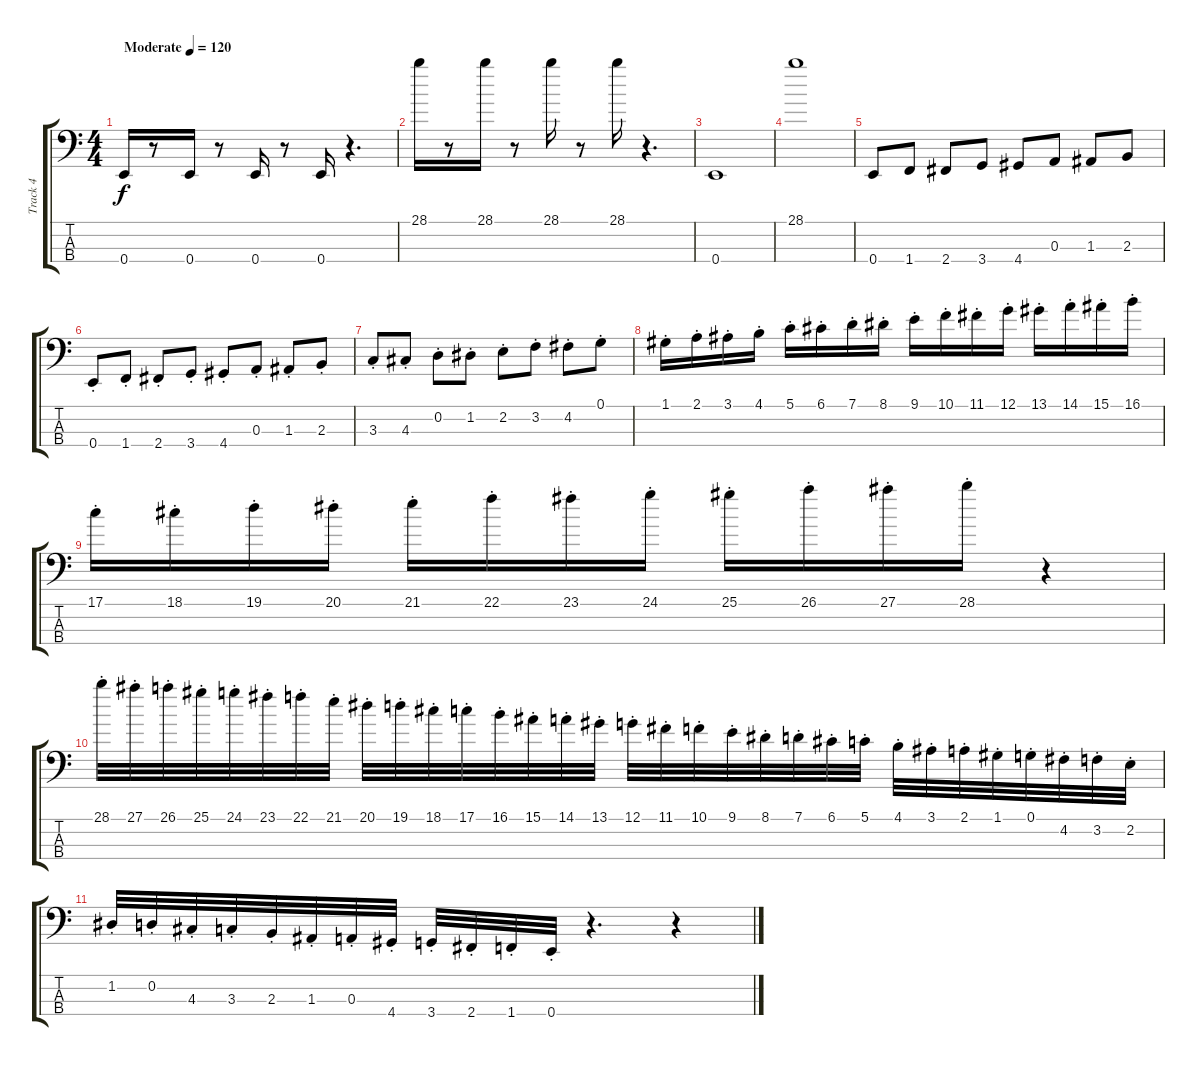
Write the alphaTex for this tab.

\track ("Track 4" "Track 4") {instrument electricbassfinger}
\staff {score tabs}
\tuning (G2 D2 A1 E1) {hide}
\ts (4 4)
\tempo (120 "Moderate")
\clef f4
\ks c
0.4.16{dy f instrument electricbassfinger} r.8 0.4.16 r.8 0.4.16 r.8 0.4.16 r.4{d} |
28.1.16 r.8 28.1.16 r.8 28.1.16 r.8 28.1.16 r.4{d} |
0.4.1 |
28.1.1 |
0.4.8 1.4.8 2.4.8 3.4.8 4.4.8 0.3.8 1.3.8 2.3.8 |
0.4{st}.8 1.4{st}.8 2.4{st}.8 3.4{st}.8 4.4{st}.8 0.3{st}.8 1.3{st}.8 2.3{st}.8 |
3.3{st}.8 4.3{st}.8 0.2{st}.8 1.2{st}.8 2.2{st}.8 3.2{st}.8 4.2{st}.8 0.1{st}.8 |
1.1{st}.16 2.1{st}.16 3.1{st}.16 4.1{st}.16 5.1{st}.16 6.1{st}.16 7.1{st}.16 8.1{st}.16 9.1{st}.16 10.1{st}.16 11.1{st}.16 12.1{st}.16 13.1{st}.16 14.1{st}.16 15.1{st}.16 16.1{st}.16 |
17.1{st}.16 18.1{st}.16 19.1{st}.16 20.1{st}.16 21.1{st}.16 22.1{st}.16 23.1{st}.16 24.1{st}.16 25.1{st}.16 26.1{st}.16 27.1{st}.16 28.1{st}.16 r.4 |
28.1{st}.32 27.1{st}.32 26.1{st}.32 25.1{st}.32 24.1{st}.32 23.1{st}.32 22.1{st}.32 21.1{st}.32 20.1{st}.32 19.1{st}.32 18.1{st}.32 17.1{st}.32 16.1{st}.32 15.1{st}.32 14.1{st}.32 13.1{st}.32 12.1{st}.32 11.1{st}.32 10.1{st}.32 9.1{st}.32 8.1{st}.32 7.1{st}.32 6.1{st}.32 5.1{st}.32 4.1{st}.32 3.1{st}.32 2.1{st}.32 1.1{st}.32 0.1{st}.32 4.2{st}.32 3.2{st}.32 2.2{st}.32 |
1.2{st}.32 0.2{st}.32 4.3{st}.32 3.3{st}.32 2.3{st}.32 1.3{st}.32 0.3{st}.32 4.4{st}.32 3.4{st}.32 2.4{st}.32 1.4{st}.32 0.4{st}.32 r.4{d} r.4
